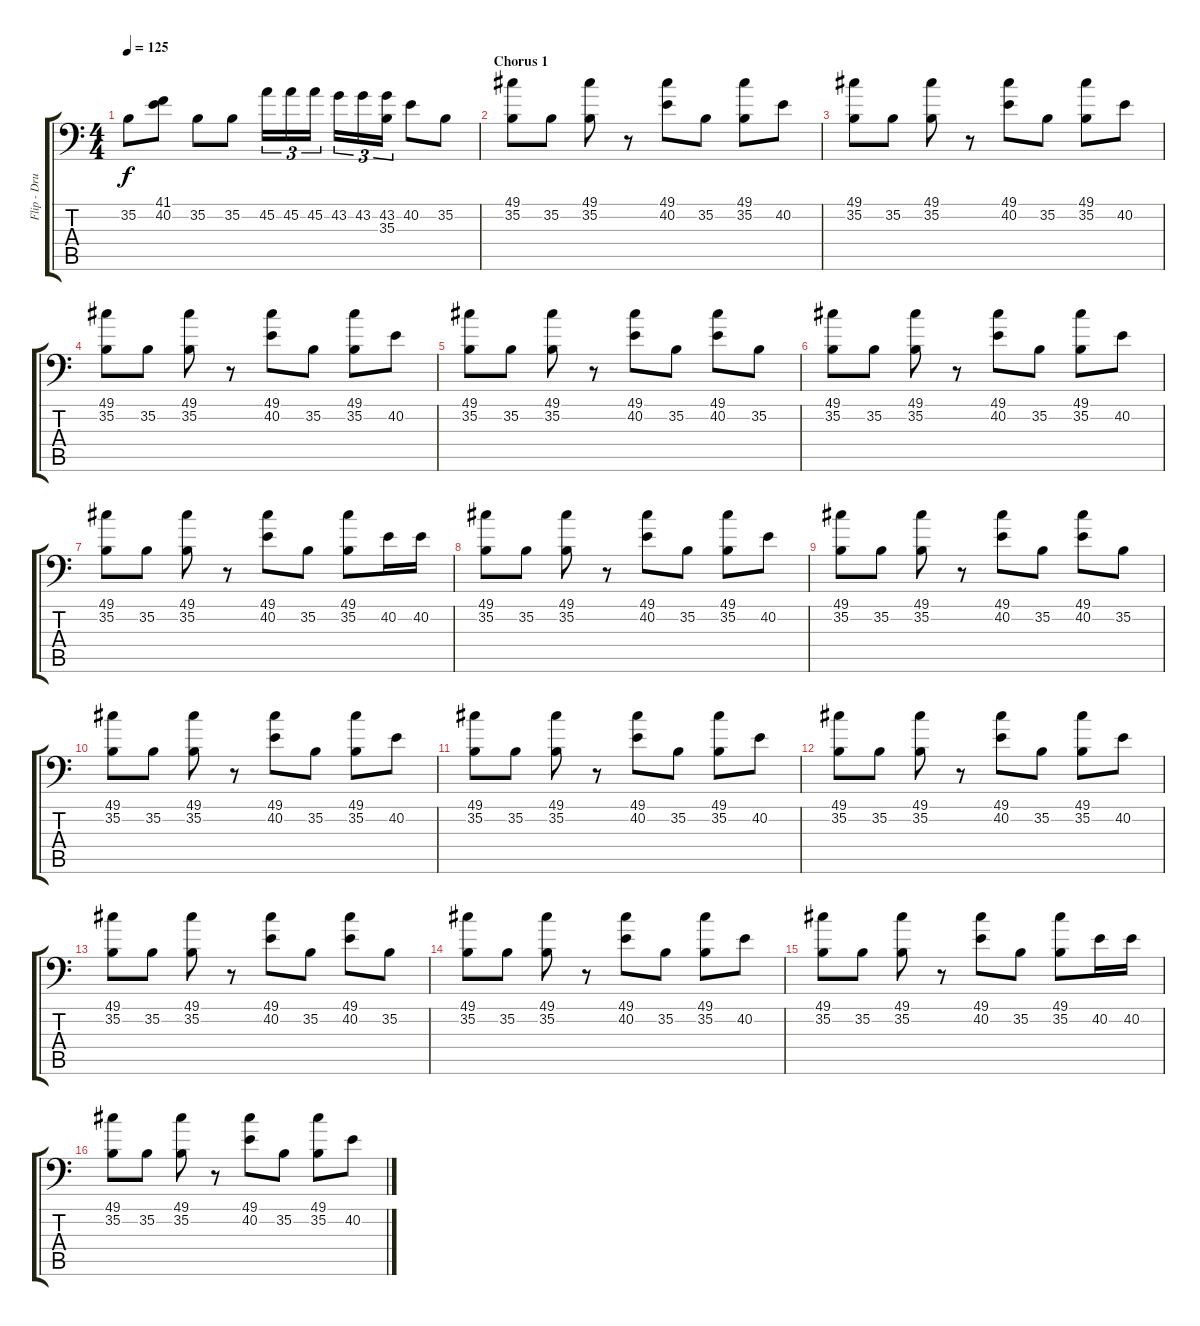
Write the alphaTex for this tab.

\track ("Flip - Drums" "Flip - Dru") {instrument acousticgrandpiano}
\staff {score tabs}
\tuning (C-1 C-1 C-1 C-1 C-1 C-1) {hide}
\ts (4 4)
\tempo 125
\clef f4
\ks c
35.2.8{dy f} (41.1 40.2).8 35.2.8 35.2.8 45.2.16{tu (3 2)} 45.2.16{tu (3 2)} 45.2.16{tu (3 2)} 43.2.16{tu (3 2)} 43.2.16{tu (3 2)} (43.2 35.3).16{tu (3 2)} 40.2.8 35.2.8 |
\section ("" "Chorus 1")
(49.1 35.2).8 35.2.8 (49.1 35.2).8 r.8 (49.1 40.2).8 35.2.8 (49.1 35.2).8 40.2.8 |
(49.1 35.2).8 35.2.8 (49.1 35.2).8 r.8 (49.1 40.2).8 35.2.8 (49.1 35.2).8 40.2.8 |
(49.1 35.2).8 35.2.8 (49.1 35.2).8 r.8 (49.1 40.2).8 35.2.8 (49.1 35.2).8 40.2.8 |
(49.1 35.2).8 35.2.8 (49.1 35.2).8 r.8 (49.1 40.2).8 35.2.8 (49.1 40.2).8 35.2.8 |
(49.1 35.2).8 35.2.8 (49.1 35.2).8 r.8 (49.1 40.2).8 35.2.8 (49.1 35.2).8 40.2.8 |
(49.1 35.2).8 35.2.8 (49.1 35.2).8 r.8 (49.1 40.2).8 35.2.8 (49.1 35.2).8 40.2.16 40.2.16 |
(49.1 35.2).8 35.2.8 (49.1 35.2).8 r.8 (49.1 40.2).8 35.2.8 (49.1 35.2).8 40.2.8 |
(49.1 35.2).8 35.2.8 (49.1 35.2).8 r.8 (49.1 40.2).8 35.2.8 (49.1 40.2).8 35.2.8 |
(49.1 35.2).8 35.2.8 (49.1 35.2).8 r.8 (49.1 40.2).8 35.2.8 (49.1 35.2).8 40.2.8 |
(49.1 35.2).8 35.2.8 (49.1 35.2).8 r.8 (49.1 40.2).8 35.2.8 (49.1 35.2).8 40.2.8 |
(49.1 35.2).8 35.2.8 (49.1 35.2).8 r.8 (49.1 40.2).8 35.2.8 (49.1 35.2).8 40.2.8 |
(49.1 35.2).8 35.2.8 (49.1 35.2).8 r.8 (49.1 40.2).8 35.2.8 (49.1 40.2).8 35.2.8 |
(49.1 35.2).8 35.2.8 (49.1 35.2).8 r.8 (49.1 40.2).8 35.2.8 (49.1 35.2).8 40.2.8 |
(49.1 35.2).8 35.2.8 (49.1 35.2).8 r.8 (49.1 40.2).8 35.2.8 (49.1 35.2).8 40.2.16 40.2.16 |
(49.1 35.2).8 35.2.8 (49.1 35.2).8 r.8 (49.1 40.2).8 35.2.8 (49.1 35.2).8 40.2.8
